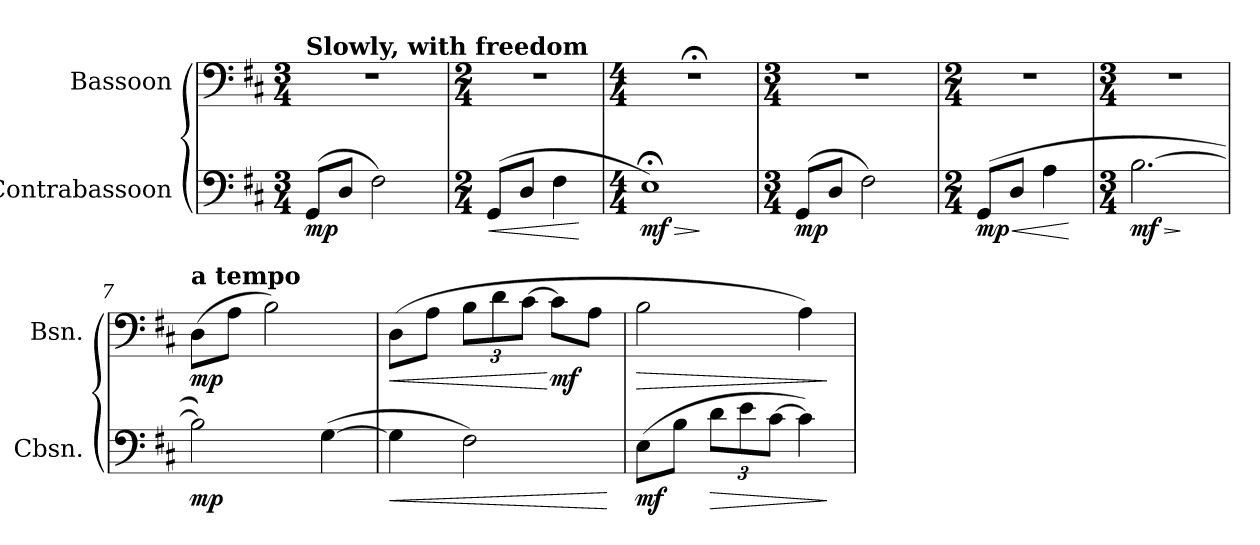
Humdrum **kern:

**kern	**dynam	**kern	**dynam
*part2	*part2	*part1	*part1
*staff2	*staff2	*staff1	*staff1
*I"Contrabassoon	*	*I"Bassoon	*
*I'Cbsn.	*	*I'Bsn.	*
*clefF4	*	*clefF4	*
*ITrd7c12	*	*	*
*k[f#c#]	*	*k[f#c#]	*
*M3/4	*	*M3/4	*
*MM60	*	*MM60	*
=1	=1	=1	=1
!	!	!LO:TX:a:B:t=Slowly, with freedom	!
!	!LO:DY:b	!	!
(8GGG/L	mp	2.r	.
8DD/J	.	.	.
2FF#\)	.	.	.
=2	=2	=2	=2
*M2/4	*	*M2/4	*
!	!LO:HP:b	!	!
(8GGG/L	<	2r	.
8DD/J	.	.	.
4FF#\	.	.	.
.	[	.	.
=3	=3	=3	=3
*M4/4	*	*M4/4	*
!	!LO:HP:b	!	!
!	!LO:DY:n=1:b	!	!
1EE;<)	> mf	1r;<	.
.	]	.	.
=4	=4	=4	=4
*M3/4	*	*M3/4	*
!	!LO:DY:b	!	!
(8GGG/L	mp	2.r	.
8DD/J	.	.	.
2FF#\)	.	.	.
=5	=5	=5	=5
*M2/4	*	*M2/4	*
!	!LO:HP:b	!	!
!	!LO:DY:n=1:b	!	!
(8GGG/L	< mp	2r	.
8DD/J	.	.	.
4AA\	.	.	.
.	[	.	.
=6	=6	=6	=6
*M3/4	*	*M3/4	*
!	!LO:HP:b	!	!
!	!LO:DY:n=1:b	!	!
[2.BB\	> mf	2.r	.
.	]	.	.
!!LO:LB:g=z
=7	=7	=7	=7
!	!	!LO:TX:a:B:t=a tempo	!
!	!LO:DY:b	!	!LO:DY:b
2BB\])	mp	(8D\L	mp
.	.	8A\J	.
.	.	2B\)	.
([4GG\	.	.	.
=8	=8	=8	=8
!	!LO:HP:b	!	!LO:HP:b
4GG\]	<	(8D\L	<
.	.	8A\J	.
*	*	*Xbrackettup	*
2FF#\)	.	12B\L	.
.	.	12d\	.
.	.	[12c#\J	.
!	!	!	!LO:DY:n=1:b
.	.	8c#\L]	[ mf
.	.	8A\J	.
.	[	.	.
=9	=9	=9	=9
!	!LO:DY:b	!	!LO:HP:b
(8EE\L	mf	2B\	>
8BB\J	.	.	.
*Xbrackettup	*	*	*
!	!LO:HP:b	!	!
12D\L	>	.	.
12E\	.	.	.
[12C#\J	.	.	.
4C#\])	.	4A\)	.
.	]	.	]
=	=	=	=
*-	*-	*-	*-
